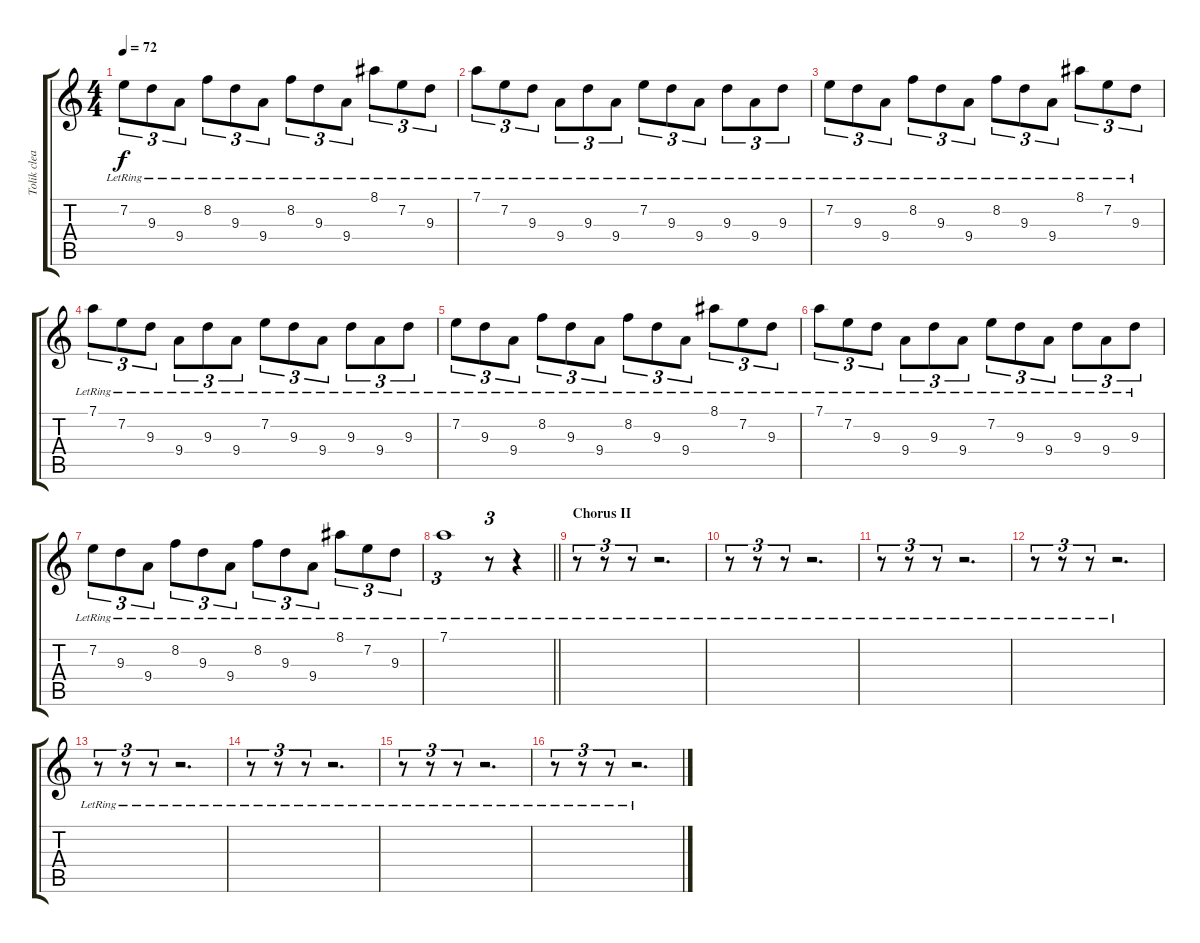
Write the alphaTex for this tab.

\track ("Tolik clean" "Tolik clea") {instrument acousticguitarsteel}
\staff {score tabs}
\tuning (D4 A3 F3 C3 G2 C2) {hide}
\ts (4 4)
\tempo 72
\clef g2
\ks c
7.2{lr}.8{tu (3 2) dy f} 9.3{lr}.8{tu (3 2)} 9.4{lr}.8{tu (3 2)} 8.2{lr}.8{tu (3 2)} 9.3{lr}.8{tu (3 2)} 9.4{lr}.8{tu (3 2)} 8.2{lr}.8{tu (3 2)} 9.3{lr}.8{tu (3 2)} 9.4{lr}.8{tu (3 2)} 8.1{lr}.8{tu (3 2)} 7.2{lr}.8{tu (3 2)} 9.3{lr}.8{tu (3 2)} |
7.1{lr}.8{tu (3 2)} 7.2{lr}.8{tu (3 2)} 9.3{lr}.8{tu (3 2)} 9.4{lr}.8{tu (3 2)} 9.3{lr}.8{tu (3 2)} 9.4{lr}.8{tu (3 2)} 7.2{lr}.8{tu (3 2)} 9.3{lr}.8{tu (3 2)} 9.4{lr}.8{tu (3 2)} 9.3{lr}.8{tu (3 2)} 9.4{lr}.8{tu (3 2)} 9.3{lr}.8{tu (3 2)} |
7.2{lr}.8{tu (3 2)} 9.3{lr}.8{tu (3 2)} 9.4{lr}.8{tu (3 2)} 8.2{lr}.8{tu (3 2)} 9.3{lr}.8{tu (3 2)} 9.4{lr}.8{tu (3 2)} 8.2{lr}.8{tu (3 2)} 9.3{lr}.8{tu (3 2)} 9.4{lr}.8{tu (3 2)} 8.1{lr}.8{tu (3 2)} 7.2{lr}.8{tu (3 2)} 9.3{lr}.8{tu (3 2)} |
7.1{lr}.8{tu (3 2)} 7.2{lr}.8{tu (3 2)} 9.3{lr}.8{tu (3 2)} 9.4{lr}.8{tu (3 2)} 9.3{lr}.8{tu (3 2)} 9.4{lr}.8{tu (3 2)} 7.2{lr}.8{tu (3 2)} 9.3{lr}.8{tu (3 2)} 9.4{lr}.8{tu (3 2)} 9.3{lr}.8{tu (3 2)} 9.4{lr}.8{tu (3 2)} 9.3{lr}.8{tu (3 2)} |
7.2{lr}.8{tu (3 2)} 9.3{lr}.8{tu (3 2)} 9.4{lr}.8{tu (3 2)} 8.2{lr}.8{tu (3 2)} 9.3{lr}.8{tu (3 2)} 9.4{lr}.8{tu (3 2)} 8.2{lr}.8{tu (3 2)} 9.3{lr}.8{tu (3 2)} 9.4{lr}.8{tu (3 2)} 8.1{lr}.8{tu (3 2)} 7.2{lr}.8{tu (3 2)} 9.3{lr}.8{tu (3 2)} |
7.1{lr}.8{tu (3 2)} 7.2{lr}.8{tu (3 2)} 9.3{lr}.8{tu (3 2)} 9.4{lr}.8{tu (3 2)} 9.3{lr}.8{tu (3 2)} 9.4{lr}.8{tu (3 2)} 7.2{lr}.8{tu (3 2)} 9.3{lr}.8{tu (3 2)} 9.4{lr}.8{tu (3 2)} 9.3{lr}.8{tu (3 2)} 9.4{lr}.8{tu (3 2)} 9.3{lr}.8{tu (3 2)} |
7.2{lr}.8{tu (3 2)} 9.3{lr}.8{tu (3 2)} 9.4{lr}.8{tu (3 2)} 8.2{lr}.8{tu (3 2)} 9.3{lr}.8{tu (3 2)} 9.4{lr}.8{tu (3 2)} 8.2{lr}.8{tu (3 2)} 9.3{lr}.8{tu (3 2)} 9.4{lr}.8{tu (3 2)} 8.1{lr}.8{tu (3 2)} 7.2{lr}.8{tu (3 2)} 9.3{lr}.8{tu (3 2)} |
\barLineRight lightlight
7.1{lr}.1{tu (3 2)} r.8{tu (3 2)} r.4 |
\section ("" "Chorus II")
r.8{tu (3 2)} r.8{tu (3 2)} r.8{tu (3 2)} r.2{d} |
r.8{tu (3 2)} r.8{tu (3 2)} r.8{tu (3 2)} r.2{d} |
r.8{tu (3 2)} r.8{tu (3 2)} r.8{tu (3 2)} r.2{d} |
r.8{tu (3 2)} r.8{tu (3 2)} r.8{tu (3 2)} r.2{d} |
r.8{tu (3 2)} r.8{tu (3 2)} r.8{tu (3 2)} r.2{d} |
r.8{tu (3 2)} r.8{tu (3 2)} r.8{tu (3 2)} r.2{d} |
r.8{tu (3 2)} r.8{tu (3 2)} r.8{tu (3 2)} r.2{d} |
r.8{tu (3 2)} r.8{tu (3 2)} r.8{tu (3 2)} r.2{d}
